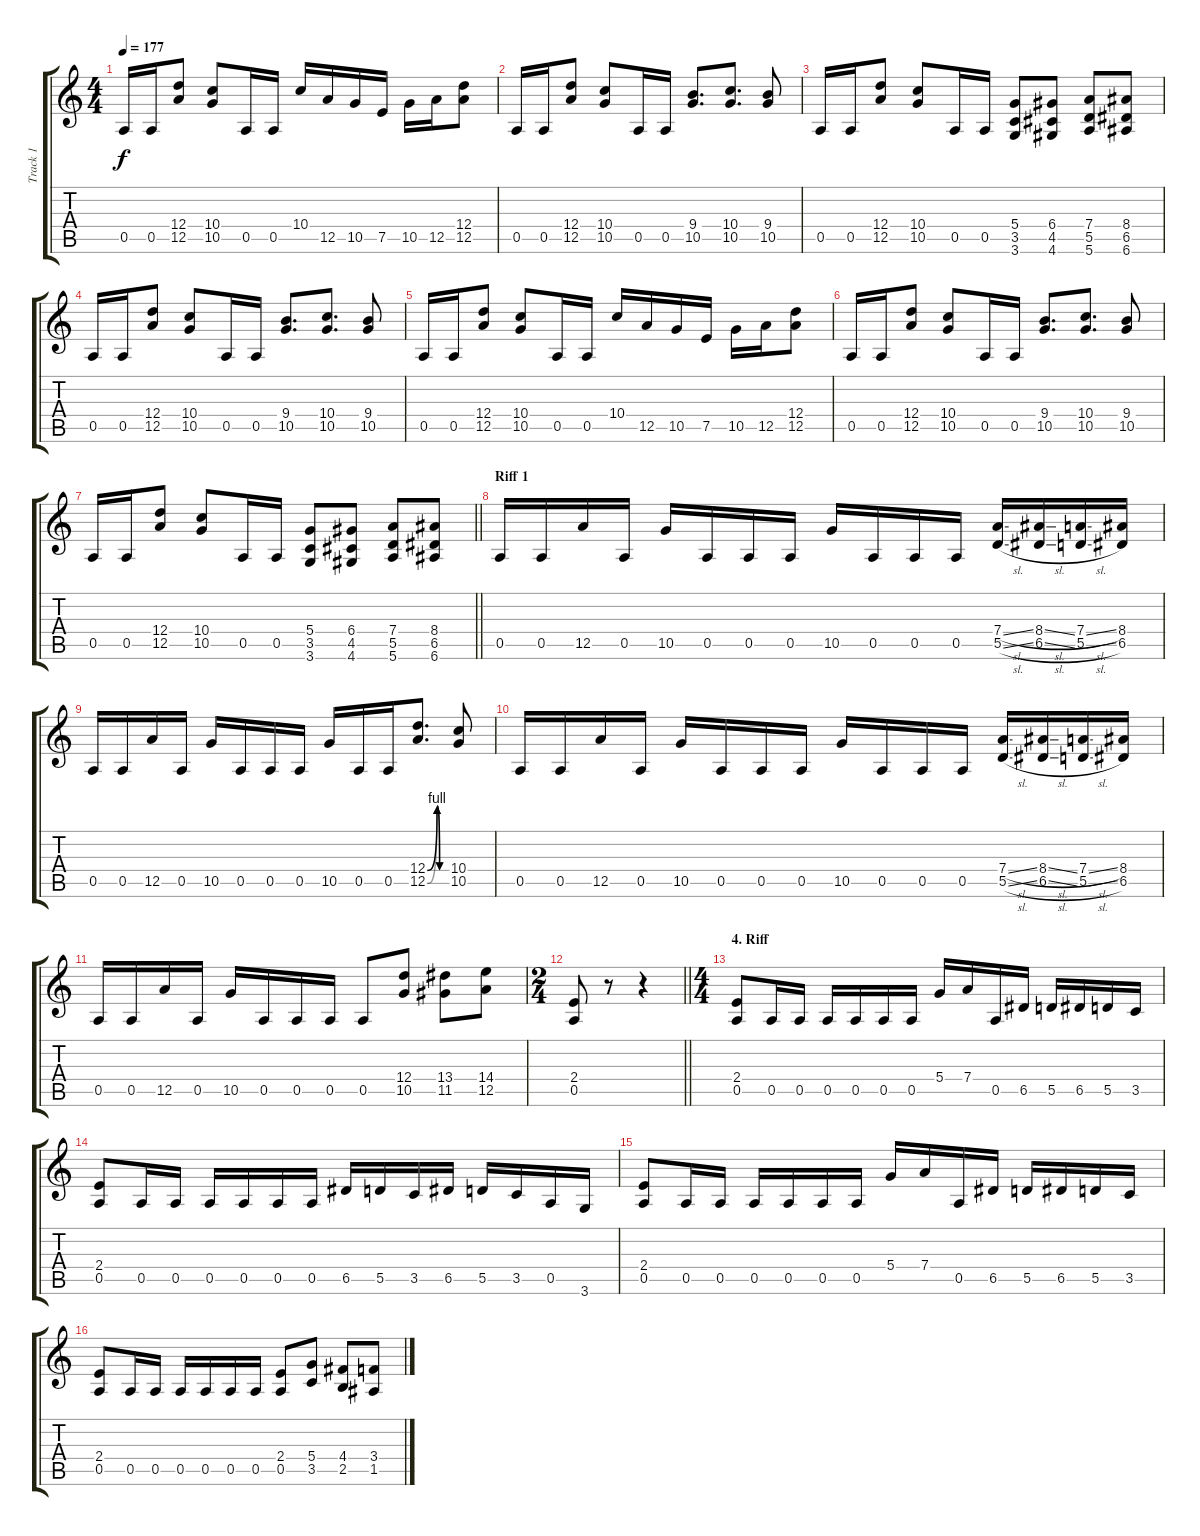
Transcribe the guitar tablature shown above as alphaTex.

\track ("Track 1" "Track 1") {instrument distortionguitar}
\staff {score tabs}
\tuning (E4 B3 G3 D3 A2 E2) {hide}
\ts (4 4)
\tempo 177
\clef g2
\ks c
0.5.16{dy f} 0.5.16 (12.4 12.5).8 (10.4 10.5).8 0.5.16 0.5.16 10.4.16 12.5.16 10.5.16 7.5.16 10.5.16 12.5.16 (12.4 12.5).8 |
0.5.16 0.5.16 (12.4 12.5).8 (10.4 10.5).8 0.5.16 0.5.16 (9.4 10.5).8{d} (10.4 10.5).8{d} (9.4 10.5).8 |
0.5.16 0.5.16 (12.4 12.5).8 (10.4 10.5).8 0.5.16 0.5.16 (5.4 3.5 3.6).8 (6.4 4.5 4.6).8 (7.4 5.5 5.6).8 (8.4 6.5 6.6).8 |
0.5.16 0.5.16 (12.4 12.5).8 (10.4 10.5).8 0.5.16 0.5.16 (9.4 10.5).8{d} (10.4 10.5).8{d} (9.4 10.5).8 |
0.5.16 0.5.16 (12.4 12.5).8 (10.4 10.5).8 0.5.16 0.5.16 10.4.16 12.5.16 10.5.16 7.5.16 10.5.16 12.5.16 (12.4 12.5).8 |
0.5.16 0.5.16 (12.4 12.5).8 (10.4 10.5).8 0.5.16 0.5.16 (9.4 10.5).8{d} (10.4 10.5).8{d} (9.4 10.5).8 |
\barLineRight lightlight
0.5.16 0.5.16 (12.4 12.5).8 (10.4 10.5).8 0.5.16 0.5.16 (5.4 3.5 3.6).8 (6.4 4.5 4.6).8 (7.4 5.5 5.6).8 (8.4 6.5 6.6).8 |
\section ("" "Riff 1")
0.5.16 0.5.16 12.5.16 0.5.16 10.5.16 0.5.16 0.5.16 0.5.16 10.5.16 0.5.16 0.5.16 0.5.16 (7.4{sl} 5.5{sl}).16 (8.4{sl} 6.5{sl}).16 (7.4{sl} 5.5{sl}).16 (8.4 6.5).16 |
0.5.16 0.5.16 12.5.16 0.5.16 10.5.16 0.5.16 0.5.16 0.5.16 10.5.16 0.5.16 0.5.16 (12.4{be (custom 0 0 30 4 38 0 45 0 60 0)} 12.5{be (custom 0 0 30 4 38 0 45 0 60 0)}).8{d} (10.4 10.5).8 |
0.5.16 0.5.16 12.5.16 0.5.16 10.5.16 0.5.16 0.5.16 0.5.16 10.5.16 0.5.16 0.5.16 0.5.16 (7.4{sl} 5.5{sl}).16 (8.4{sl} 6.5{sl}).16 (7.4{sl} 5.5{sl}).16 (8.4 6.5).16 |
0.5.16 0.5.16 12.5.16 0.5.16 10.5.16 0.5.16 0.5.16 0.5.16 0.5.8 (12.4 10.5).8 (13.4 11.5).8 (14.4 12.5).8 |
\ts (2 4)
\barLineRight lightlight
(2.4 0.5).8 r.8 r.4 |
\ts (4 4)
\section ("" "4. Riff")
(2.4 0.5).8 0.5.16 0.5.16 0.5.16 0.5.16 0.5.16 0.5.16 5.4.16 7.4.16 0.5.16 6.5.16 5.5.16 6.5.16 5.5.16 3.5.16 |
(2.4 0.5).8 0.5.16 0.5.16 0.5.16 0.5.16 0.5.16 0.5.16 6.5.16 5.5.16 3.5.16 6.5.16 5.5.16 3.5.16 0.5.16 3.6.16 |
(2.4 0.5).8 0.5.16 0.5.16 0.5.16 0.5.16 0.5.16 0.5.16 5.4.16 7.4.16 0.5.16 6.5.16 5.5.16 6.5.16 5.5.16 3.5.16 |
(2.4 0.5).8 0.5.16 0.5.16 0.5.16 0.5.16 0.5.16 0.5.16 (2.4 0.5).8 (5.4 3.5).8 (4.4 2.5).8 (3.4 1.5).8
